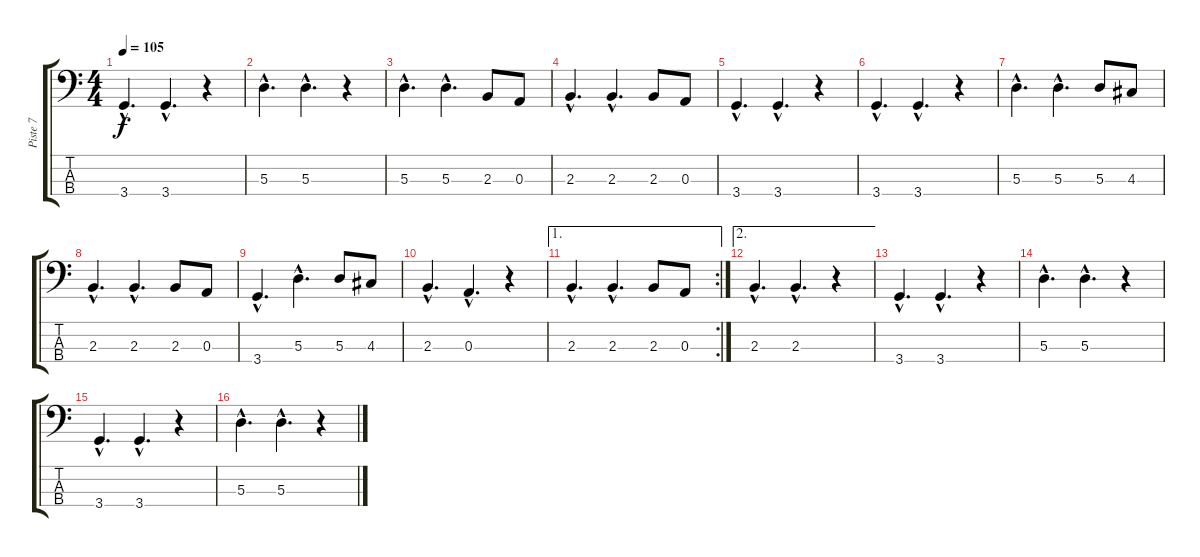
\track ("Piste 7" "Piste 7") {instrument electricbasspick}
\staff {score tabs}
\tuning (G2 D2 A1 E1) {hide}
\ts (4 4)
\tempo 105
\clef f4
\ks c
3.4{hac}.4{d dy f} 3.4{hac}.4{d} r.4 |
5.3{hac}.4{d} 5.3{hac}.4{d} r.4 |
5.3{hac}.4{d} 5.3{hac}.4{d} 2.3.8 0.3.8 |
2.3{hac}.4{d} 2.3{hac}.4{d} 2.3.8 0.3.8 |
3.4{hac}.4{d} 3.4{hac}.4{d} r.4 |
3.4{hac}.4{d} 3.4{hac}.4{d} r.4 |
5.3{hac}.4{d} 5.3{hac}.4{d} 5.3.8 4.3.8 |
2.3{hac}.4{d} 2.3{hac}.4{d} 2.3.8 0.3.8 |
3.4{hac}.4{d} 5.3{hac}.4{d} 5.3.8 4.3.8 |
2.3{hac}.4{d} 0.3{hac}.4{d} r.4 |
\ae 1
\rc 2
2.3{hac}.4{d} 2.3{hac}.4{d} 2.3.8 0.3.8 |
\ae 2
2.3{hac}.4{d} 2.3{hac}.4{d} r.4 |
3.4{hac}.4{d} 3.4{hac}.4{d} r.4 |
5.3{hac}.4{d} 5.3{hac}.4{d} r.4 |
3.4{hac}.4{d} 3.4{hac}.4{d} r.4 |
5.3{hac}.4{d} 5.3{hac}.4{d} r.4
